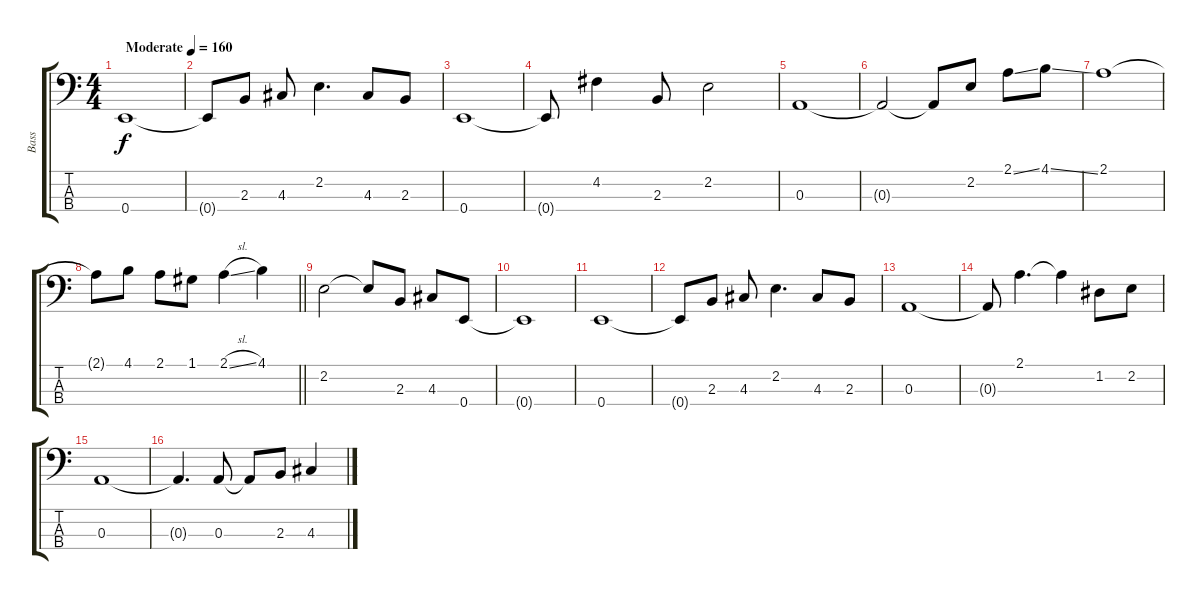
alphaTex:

\track ("Bass" "Bass") {instrument electricbassfinger}
\staff {score tabs}
\tuning (G2 D2 A1 E1) {hide}
\ts (4 4)
\tempo (160 "Moderate")
\clef f4
\ks c
0.4.1{dy f instrument electricbassfinger} |
0.4{t}.8 2.3.8 4.3.8 2.2.4{d} 4.3.8 2.3.8 |
0.4.1 |
0.4{t}.8 4.2.4 2.3.8 2.2.2 |
0.3.1 |
0.3{t}.2 0.3{t}.8 2.2.8 2.1{ss}.8 4.1{ss}.8 |
2.1.1 |
\barLineRight lightlight
2.1{t}.8 4.1.8 2.1.8 1.1.8 2.1{sl}.4 4.1.4 |
2.2.2 2.2{t}.8 2.3.8 4.3.8 0.4.8 |
0.4{t}.1 |
0.4.1 |
0.4{t}.8 2.3.8 4.3.8 2.2.4{d} 4.3.8 2.3.8 |
0.3.1 |
0.3{t}.8 2.1.4{d} 2.1{t}.4 1.2.8 2.2.8 |
0.3.1 |
0.3{t}.4{d} 0.3.8 0.3{t}.8 2.3.8 4.3.4
